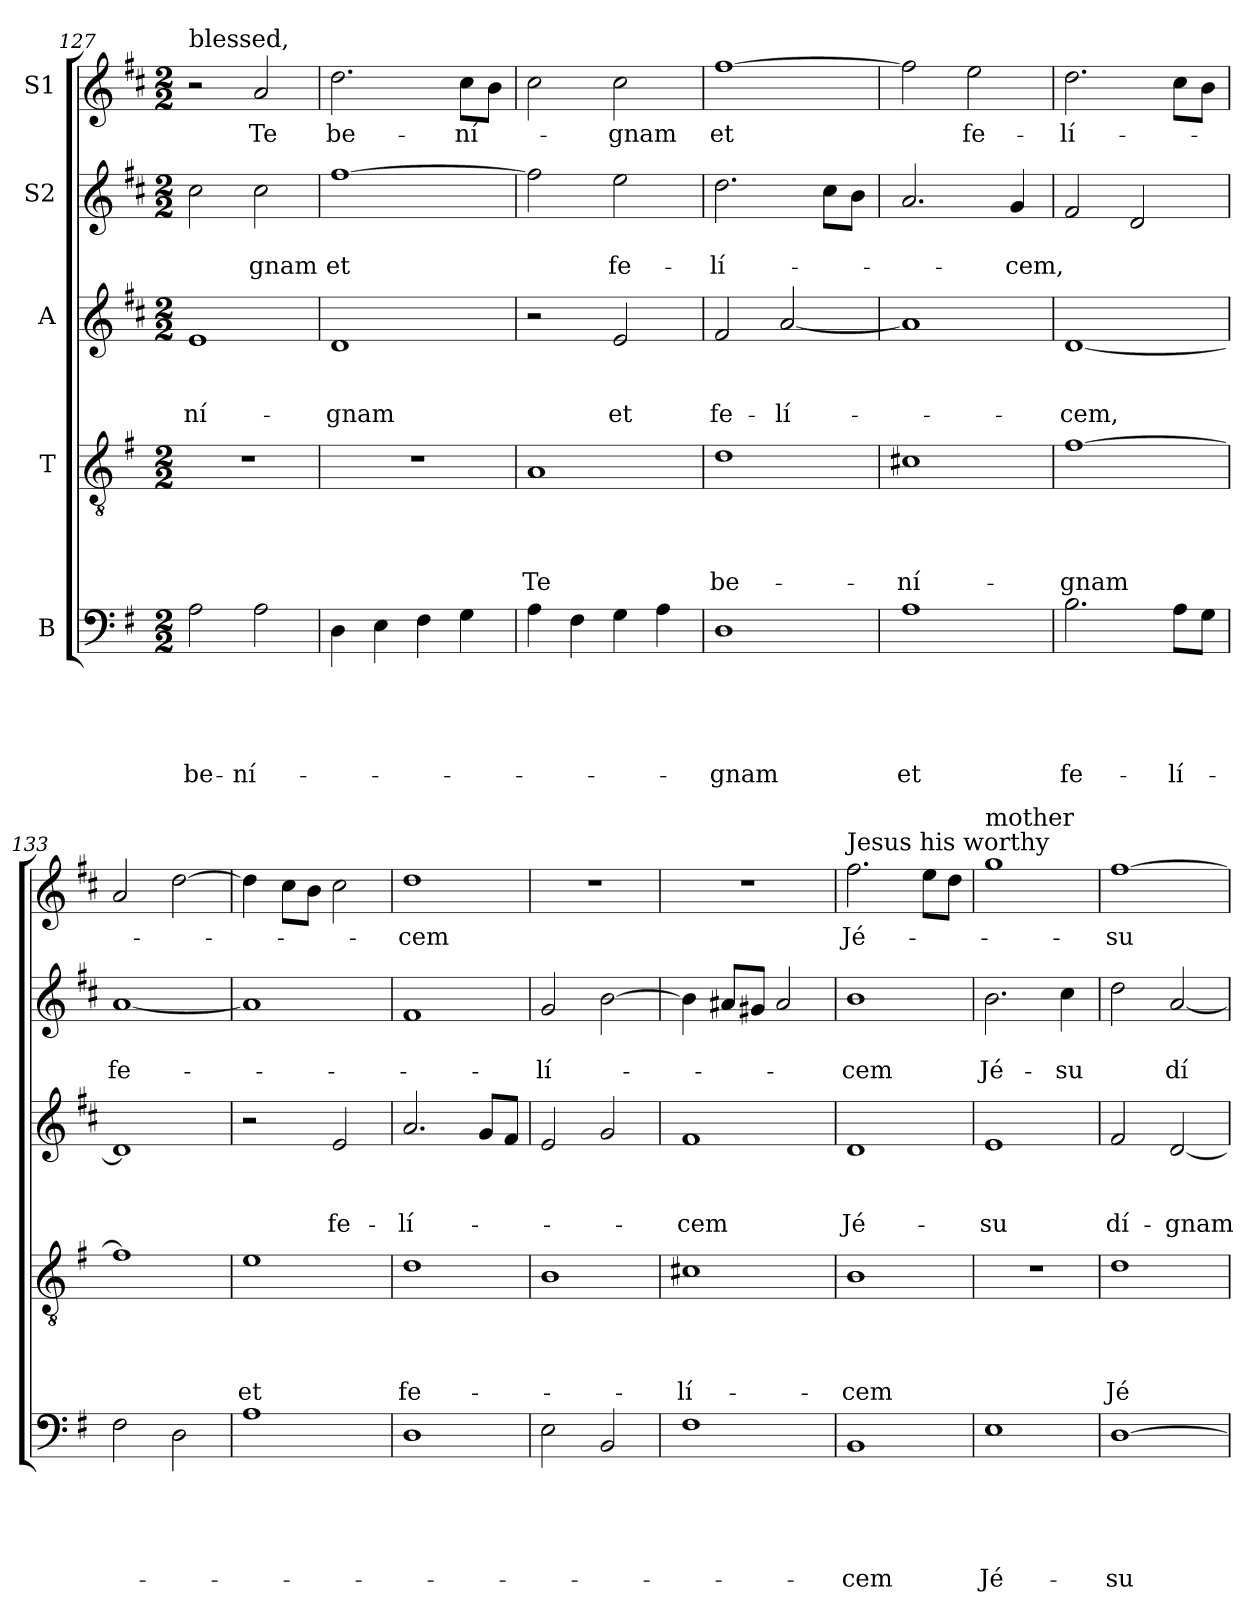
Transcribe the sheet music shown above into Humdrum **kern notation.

**kern	**text	**text	**text	**text	**text	**kern	**text	**text	**text	**text	**kern	**text	**text	**text	**kern	**text	**text	**kern	**text
*part5	*part5	*part5	*part5	*part5	*part5	*part4	*part4	*part4	*part4	*part4	*part3	*part3	*part3	*part3	*part2	*part2	*part2	*part1	*part1
*staff5	*staff5	*staff5	*staff5	*staff5	*staff5	*staff4	*staff4	*staff4	*staff4	*staff4	*staff3	*staff3	*staff3	*staff3	*staff2	*staff2	*staff2	*staff1	*staff1
*I"B	*	*	*	*	*	*I"T	*	*	*	*	*I"A	*	*	*	*I"S2	*	*	*I"S1	*
*clefF4	*	*	*	*	*	*clefGv2	*	*	*	*	*clefG2	*	*	*	*clefG2	*	*	*clefG2	*
*k[f#]	*	*	*	*	*	*k[f#]	*	*	*	*	*k[f#c#]	*	*	*	*k[f#c#]	*	*	*k[f#c#]	*
*G:	*	*	*	*	*	*G:	*	*	*	*	*D:	*	*	*	*D:	*	*	*D:	*
*M2/2	*	*	*	*	*	*M2/2	*	*	*	*	*M2/2	*	*	*	*M2/2	*	*	*M2/2	*
=127	=127	=127	=127	=127	=127	=127	=127	=127	=127	=127	=127	=127	=127	=127	=127	=127	=127	=127	=127
!	!	!	!	!	!	!	!	!	!	!	!	!	!	!	!	!	!	!LO:TX:a:t=blessed,	!
!	!	!	!	!	!LO:LY:b	!	!	!	!	!	!	!	!	!LO:LY:b	!	!	!	!	!
2A\	.	.	.	.	be-	1r	.	.	.	.	1e	.	.	-ní-	2cc#\	.	.	2r	.
!	!	!	!	!	!LO:LY:b	!	!	!	!	!	!	!	!	!	!	!	!LO:LY:b	!	!LO:LY:b
2A\	.	.	.	.	-ní-	.	.	.	.	.	.	.	.	.	2cc#\	.	-gnam	2a/	Te
=128	=128	=128	=128	=128	=128	=128	=128	=128	=128	=128	=128	=128	=128	=128	=128	=128	=128	=128	=128
!	!	!	!	!	!	!	!	!	!	!	!	!	!	!LO:LY:b	!	!	!LO:LY:b	!	!LO:LY:b
4D\	.	.	.	.	.	1r	.	.	.	.	1d	.	.	-gnam	[1ff#	.	et	2.dd\	be-
4E\	.	.	.	.	.	.	.	.	.	.	.	.	.	.	.	.	.	.	.
4F#\	.	.	.	.	.	.	.	.	.	.	.	.	.	.	.	.	.	.	.
!	!	!	!	!	!	!	!	!	!	!	!	!	!	!	!	!	!	!	!LO:LY:b
4G\	.	.	.	.	.	.	.	.	.	.	.	.	.	.	.	.	.	8cc#\L	-ní-
.	.	.	.	.	.	.	.	.	.	.	.	.	.	.	.	.	.	8b\J	.
=129	=129	=129	=129	=129	=129	=129	=129	=129	=129	=129	=129	=129	=129	=129	=129	=129	=129	=129	=129
!	!	!	!	!	!	!	!	!	!	!LO:LY:b	!	!	!	!	!	!	!	!	!
4A\	.	.	.	.	.	1A	.	.	.	Te	2r	.	.	.	2ff#\]	.	.	2cc#\	.
4F#\	.	.	.	.	.	.	.	.	.	.	.	.	.	.	.	.	.	.	.
!	!	!	!	!	!	!	!	!	!	!	!	!	!	!LO:LY:b	!	!	!LO:LY:b	!	!LO:LY:b
4G\	.	.	.	.	.	.	.	.	.	.	2e/	.	.	et	2ee\	.	fe-	2cc#\	-gnam
4A\	.	.	.	.	.	.	.	.	.	.	.	.	.	.	.	.	.	.	.
!!LO:PB:g=z
=130	=130	=130	=130	=130	=130	=130	=130	=130	=130	=130	=130	=130	=130	=130	=130	=130	=130	=130	=130
!	!	!	!	!	!LO:LY:b	!	!	!	!	!LO:LY:b	!	!	!	!LO:LY:b	!	!	!LO:LY:b	!	!LO:LY:b
1D	.	.	.	.	-gnam	1d	.	.	.	be-	2f#/	.	.	fe-	2.dd\	.	-lí-	[1ff#	et
!	!	!	!	!	!	!	!	!	!	!	!	!	!	!LO:LY:b	!	!	!	!	!
.	.	.	.	.	.	.	.	.	.	.	[2a/	.	.	-lí-	.	.	.	.	.
.	.	.	.	.	.	.	.	.	.	.	.	.	.	.	8cc#\L	.	.	.	.
.	.	.	.	.	.	.	.	.	.	.	.	.	.	.	8b\J	.	.	.	.
=131	=131	=131	=131	=131	=131	=131	=131	=131	=131	=131	=131	=131	=131	=131	=131	=131	=131	=131	=131
!	!	!	!	!	!LO:LY:b	!	!	!	!	!LO:LY:b	!	!	!	!	!	!	!	!	!
1A	.	.	.	.	et	1c#i	.	.	.	-ní-	1a]	.	.	.	2.a/	.	.	2ff#\]	.
!	!	!	!	!	!	!	!	!	!	!	!	!	!	!	!	!	!	!	!LO:LY:b
.	.	.	.	.	.	.	.	.	.	.	.	.	.	.	.	.	.	2ee\	fe-
!	!	!	!	!	!	!	!	!	!	!	!	!	!	!	!	!	!LO:LY:b	!	!
.	.	.	.	.	.	.	.	.	.	.	.	.	.	.	4g/	.	-cem,	.	.
=132	=132	=132	=132	=132	=132	=132	=132	=132	=132	=132	=132	=132	=132	=132	=132	=132	=132	=132	=132
!	!	!	!	!	!LO:LY:b	!	!	!	!	!LO:LY:b	!	!	!	!LO:LY:b	!	!	!	!	!LO:LY:b
2.B\	.	.	.	.	fe-	[1f#	.	.	.	-gnam	[1d	.	.	-cem,	2f#/	.	.	2.dd\	-lí-
.	.	.	.	.	.	.	.	.	.	.	.	.	.	.	2d/	.	.	.	.
!	!	!	!	!	!LO:LY:b	!	!	!	!	!	!	!	!	!	!	!	!	!	!
8A\L	.	.	.	.	-lí-	.	.	.	.	.	.	.	.	.	.	.	.	8cc#\L	.
8G\J	.	.	.	.	.	.	.	.	.	.	.	.	.	.	.	.	.	8b\J	.
=133	=133	=133	=133	=133	=133	=133	=133	=133	=133	=133	=133	=133	=133	=133	=133	=133	=133	=133	=133
!	!	!	!	!	!	!	!	!	!	!	!	!	!	!	!	!	!LO:LY:b	!	!
2F#\	.	.	.	.	.	1f#]	.	.	.	.	1d]	.	.	.	[1a	.	fe-	2a/	.
2D\	.	.	.	.	.	.	.	.	.	.	.	.	.	.	.	.	.	[2dd\	.
=134	=134	=134	=134	=134	=134	=134	=134	=134	=134	=134	=134	=134	=134	=134	=134	=134	=134	=134	=134
!	!	!	!	!	!	!	!	!	!	!LO:LY:b	!	!	!	!	!	!	!	!	!
1A	.	.	.	.	.	1e	.	.	.	et	2r	.	.	.	1a]	.	.	4dd\]	.
.	.	.	.	.	.	.	.	.	.	.	.	.	.	.	.	.	.	8cc#\L	.
.	.	.	.	.	.	.	.	.	.	.	.	.	.	.	.	.	.	8b\J	.
!	!	!	!	!	!	!	!	!	!	!	!	!	!	!LO:LY:b	!	!	!	!	!
.	.	.	.	.	.	.	.	.	.	.	2e/	.	.	fe-	.	.	.	2cc#\	.
=135	=135	=135	=135	=135	=135	=135	=135	=135	=135	=135	=135	=135	=135	=135	=135	=135	=135	=135	=135
!	!	!	!	!	!	!	!	!	!	!LO:LY:b	!	!	!	!LO:LY:b	!	!	!	!	!LO:LY:b
1D	.	.	.	.	.	1d	.	.	.	fe-	2.a/	.	.	-lí-	1f#	.	.	1dd	-cem
.	.	.	.	.	.	.	.	.	.	.	8g/L	.	.	.	.	.	.	.	.
.	.	.	.	.	.	.	.	.	.	.	8f#/J	.	.	.	.	.	.	.	.
!!LO:LB:g=z
=136	=136	=136	=136	=136	=136	=136	=136	=136	=136	=136	=136	=136	=136	=136	=136	=136	=136	=136	=136
!	!	!	!	!	!	!	!	!	!	!	!	!	!	!	!	!	!LO:LY:b	!	!
2E\	.	.	.	.	.	1B	.	.	.	.	2e/	.	.	.	2g/	.	-lí-	1r	.
2BB/	.	.	.	.	.	.	.	.	.	.	2g/	.	.	.	[2b\	.	.	.	.
=137	=137	=137	=137	=137	=137	=137	=137	=137	=137	=137	=137	=137	=137	=137	=137	=137	=137	=137	=137
!	!	!	!	!	!	!	!	!	!	!LO:LY:b	!	!	!	!LO:LY:b	!	!	!	!	!
1F#	.	.	.	.	.	1c#i	.	.	.	-lí-	1f#	.	.	-cem	4b\]	.	.	1r	.
.	.	.	.	.	.	.	.	.	.	.	.	.	.	.	8a#i/L	.	.	.	.
.	.	.	.	.	.	.	.	.	.	.	.	.	.	.	8g#i/J	.	.	.	.
.	.	.	.	.	.	.	.	.	.	.	.	.	.	.	2a#i/	.	.	.	.
=138	=138	=138	=138	=138	=138	=138	=138	=138	=138	=138	=138	=138	=138	=138	=138	=138	=138	=138	=138
!	!	!	!	!	!	!	!	!	!	!	!	!	!	!	!	!	!	!LO:TX:a:t=Jesus his worthy	!
!	!	!	!	!	!LO:LY:b	!	!	!	!	!LO:LY:b	!	!	!	!LO:LY:b	!	!	!LO:LY:b	!	!LO:LY:b
1BB	.	.	.	.	-cem	1B	.	.	.	-cem	1d	.	.	Jé-	1b	.	-cem	2.ff#\	Jé-
.	.	.	.	.	.	.	.	.	.	.	.	.	.	.	.	.	.	8ee\L	.
.	.	.	.	.	.	.	.	.	.	.	.	.	.	.	.	.	.	8dd\J	.
=139	=139	=139	=139	=139	=139	=139	=139	=139	=139	=139	=139	=139	=139	=139	=139	=139	=139	=139	=139
!	!	!	!	!	!	!	!	!	!	!	!	!	!	!	!	!	!	!LO:TX:a:t=mother	!
!	!	!	!	!	!LO:LY:b	!	!	!	!	!	!	!	!	!LO:LY:b	!	!	!LO:LY:b	!	!
1E	.	.	.	.	Jé-	1r	.	.	.	.	1e	.	.	-su	2.b\	.	Jé-	1gg	.
!	!	!	!	!	!	!	!	!	!	!	!	!	!	!	!	!	!LO:LY:b	!	!
.	.	.	.	.	.	.	.	.	.	.	.	.	.	.	4cc#\	.	-su	.	.
=140	=140	=140	=140	=140	=140	=140	=140	=140	=140	=140	=140	=140	=140	=140	=140	=140	=140	=140	=140
!	!	!	!	!	!LO:LY:b	!	!	!	!	!LO:LY:b	!	!	!	!LO:LY:b	!	!	!	!	!LO:LY:b
[1D	.	.	.	.	-su	1d	.	.	.	Jé-	2f#/	.	.	dí-	2dd\	.	.	[1ff#	-su
!	!	!	!	!	!	!	!	!	!	!	!	!	!	!LO:LY:b	!	!	!LO:LY:b	!	!
.	.	.	.	.	.	.	.	.	.	.	[2d/	.	.	-gnam	[2a/	.	dí-	.	.
=	=	=	=	=	=	=	=	=	=	=	=	=	=	=	=	=	=	=	=
*-	*-	*-	*-	*-	*-	*-	*-	*-	*-	*-	*-	*-	*-	*-	*-	*-	*-	*-	*-
